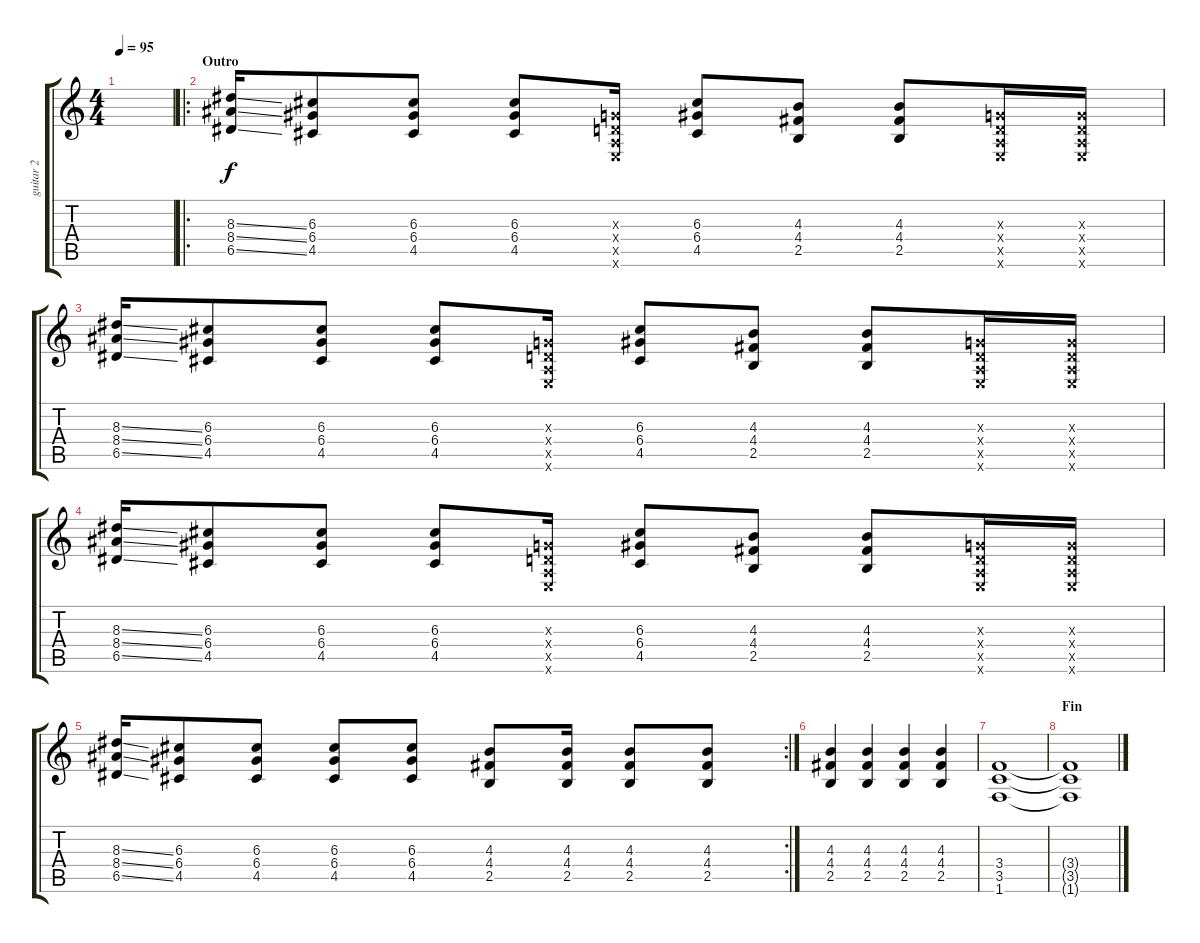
\track ("guitar 2" "guitar 2") {instrument distortionguitar}
\staff {score tabs}
\tuning (E4 B3 G3 D3 A2 E2) {hide}
\ts (4 4)
\tempo 95
\clef g2
\ks c
|
\ro
\section ("" "Outro")
(8.3{ss} 8.4{ss} 6.5{ss}).16 (6.3 6.4 4.5).8 (6.3 6.4 4.5).8 (6.3 6.4 4.5).8 (0.3{x} 0.4{x} 0.5{x} 0.6{x}).16 (6.3 6.4 4.5).8 (4.3 4.4 2.5).8 (4.3 4.4 2.5).8 (0.3{x} 0.4{x} 0.5{x} 0.6{x}).16 (0.3{x} 0.4{x} 0.5{x} 0.6{x}).16 |
(8.3{ss} 8.4{ss} 6.5{ss}).16 (6.3 6.4 4.5).8 (6.3 6.4 4.5).8 (6.3 6.4 4.5).8 (0.3{x} 0.4{x} 0.5{x} 0.6{x}).16 (6.3 6.4 4.5).8 (4.3 4.4 2.5).8 (4.3 4.4 2.5).8 (0.3{x} 0.4{x} 0.5{x} 0.6{x}).16 (0.3{x} 0.4{x} 0.5{x} 0.6{x}).16 |
(8.3{ss} 8.4{ss} 6.5{ss}).16 (6.3 6.4 4.5).8 (6.3 6.4 4.5).8 (6.3 6.4 4.5).8 (0.3{x} 0.4{x} 0.5{x} 0.6{x}).16 (6.3 6.4 4.5).8 (4.3 4.4 2.5).8 (4.3 4.4 2.5).8 (0.3{x} 0.4{x} 0.5{x} 0.6{x}).16 (0.3{x} 0.4{x} 0.5{x} 0.6{x}).16 |
\rc 2
(8.3{ss} 8.4{ss} 6.5{ss}).16 (6.3 6.4 4.5).8 (6.3 6.4 4.5).8 (6.3 6.4 4.5).8 (6.3 6.4 4.5).8 (4.3 4.4 2.5).8 (4.3 4.4 2.5).16 (4.3 4.4 2.5).8 (4.3 4.4 2.5).8 |
(4.3 4.4 2.5).4 (4.3 4.4 2.5).4 (4.3 4.4 2.5).4 (4.3 4.4 2.5).4 |
(3.4 3.5 1.6).1 |
\section ("" "Fin")
(3.4{t} 3.5{t} 1.6{t}).1
